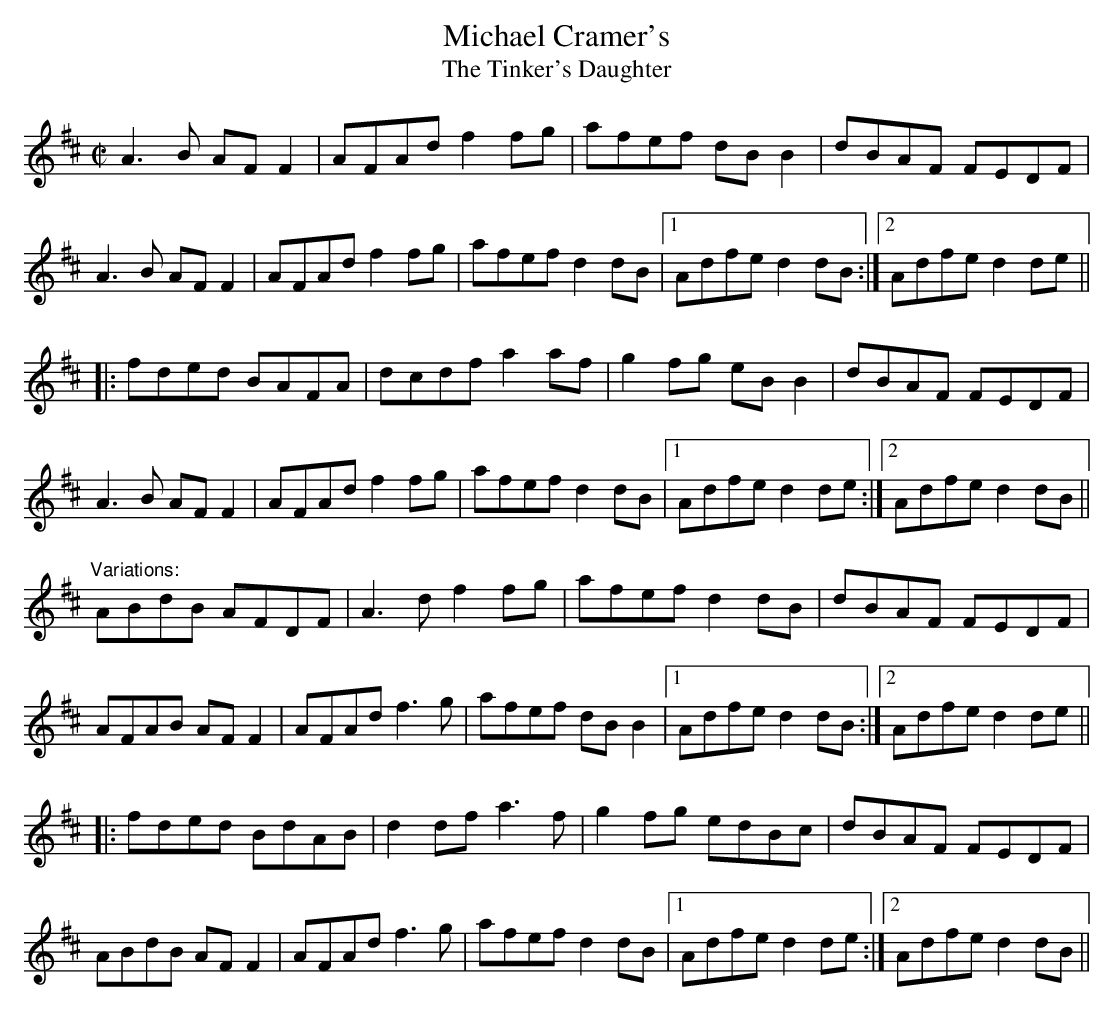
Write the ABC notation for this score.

X:1
T:Michael Cramer's
T:Tinker's Daughter, The
M:C|
K:D
A3B AFF2|AFAd f2fg|afef dBB2|dBAF FEDF|
A3B AFF2|AFAd f2fg|afef d2dB|1 Adfe d2dB:|2 Adfe d2de||
|:fded BAFA|dcdf a2af|g2fg eBB2|dBAF FEDF|
A3B AFF2|AFAd f2fg|afef d2dB|1 Adfe d2de:|2 Adfe d2dB||
"Variations:"
ABdB AFDF|A3d f2fg|afef d2dB|dBAF FEDF|
AFAB AFF2|AFAd f3g|afef dBB2|1 Adfe d2dB:|2 Adfe d2de||
|:fded BdAB|d2df a3f|g2fg edBc|dBAF FEDF|
ABdB AFF2|AFAd f3g|afef d2dB|1 Adfe d2de:|2 Adfe d2dB||
